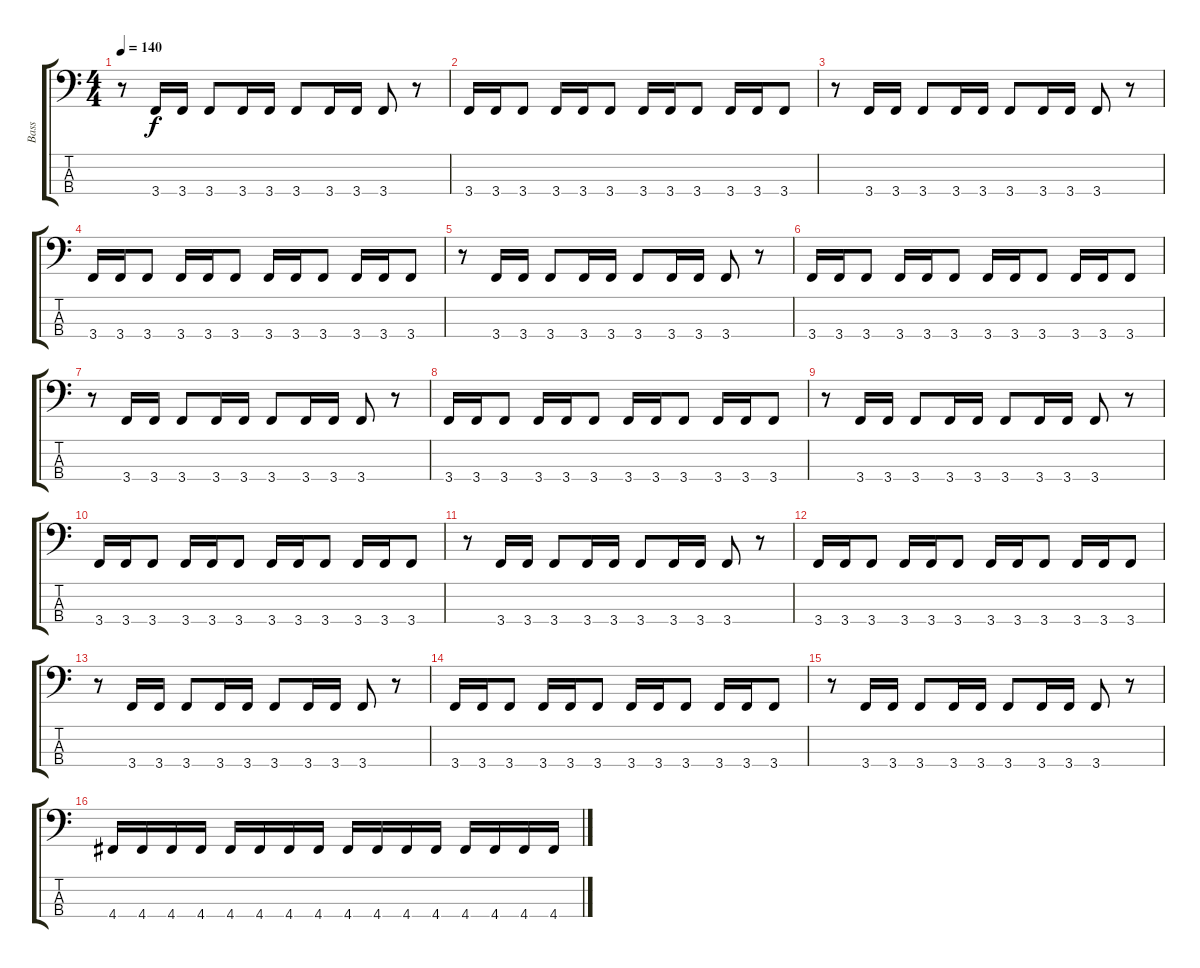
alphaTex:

\track ("Bass" "Bass") {instrument electricbasspick}
\staff {score tabs}
\tuning (F2 C2 G1 D1) {hide}
\ts (4 4)
\tempo 140
\clef f4
\ks c
r.8{dy f} 3.4.16 3.4.16 3.4.8 3.4.16 3.4.16 3.4.8 3.4.16 3.4.16 3.4.8 r.8 |
3.4.16 3.4.16 3.4.8 3.4.16 3.4.16 3.4.8 3.4.16 3.4.16 3.4.8 3.4.16 3.4.16 3.4.8 |
r.8 3.4.16 3.4.16 3.4.8 3.4.16 3.4.16 3.4.8 3.4.16 3.4.16 3.4.8 r.8 |
3.4.16 3.4.16 3.4.8 3.4.16 3.4.16 3.4.8 3.4.16 3.4.16 3.4.8 3.4.16 3.4.16 3.4.8 |
r.8 3.4.16 3.4.16 3.4.8 3.4.16 3.4.16 3.4.8 3.4.16 3.4.16 3.4.8 r.8 |
3.4.16 3.4.16 3.4.8 3.4.16 3.4.16 3.4.8 3.4.16 3.4.16 3.4.8 3.4.16 3.4.16 3.4.8 |
r.8 3.4.16 3.4.16 3.4.8 3.4.16 3.4.16 3.4.8 3.4.16 3.4.16 3.4.8 r.8 |
3.4.16 3.4.16 3.4.8 3.4.16 3.4.16 3.4.8 3.4.16 3.4.16 3.4.8 3.4.16 3.4.16 3.4.8 |
r.8 3.4.16 3.4.16 3.4.8 3.4.16 3.4.16 3.4.8 3.4.16 3.4.16 3.4.8 r.8 |
3.4.16 3.4.16 3.4.8 3.4.16 3.4.16 3.4.8 3.4.16 3.4.16 3.4.8 3.4.16 3.4.16 3.4.8 |
r.8 3.4.16 3.4.16 3.4.8 3.4.16 3.4.16 3.4.8 3.4.16 3.4.16 3.4.8 r.8 |
3.4.16 3.4.16 3.4.8 3.4.16 3.4.16 3.4.8 3.4.16 3.4.16 3.4.8 3.4.16 3.4.16 3.4.8 |
r.8 3.4.16 3.4.16 3.4.8 3.4.16 3.4.16 3.4.8 3.4.16 3.4.16 3.4.8 r.8 |
3.4.16 3.4.16 3.4.8 3.4.16 3.4.16 3.4.8 3.4.16 3.4.16 3.4.8 3.4.16 3.4.16 3.4.8 |
r.8 3.4.16 3.4.16 3.4.8 3.4.16 3.4.16 3.4.8 3.4.16 3.4.16 3.4.8 r.8 |
4.4.16 4.4.16 4.4.16 4.4.16 4.4.16 4.4.16 4.4.16 4.4.16 4.4.16 4.4.16 4.4.16 4.4.16 4.4.16 4.4.16 4.4.16 4.4.16
